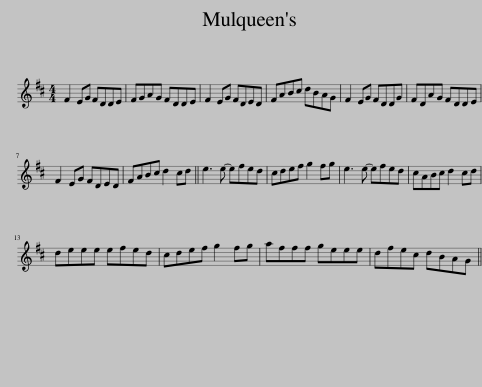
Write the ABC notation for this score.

X:1
L:1/8
M:4/4
I:linebreak $
K:D
V:1 treble
V:1
 F2 EG FDDE | FGAG FDDE | F2 EG FDED | FABc dBAG | F2 EG FDDG | %5
 FDAG FDDE |$ F2 EG FDED | FABc d2 cd || e3 e- efed | cdef g2 fg | %10
 e3 e- efed | cABc d2 cd |$ deee efed | cdef g2 fg | afff geee | %15
 dfec dBAG || %16
